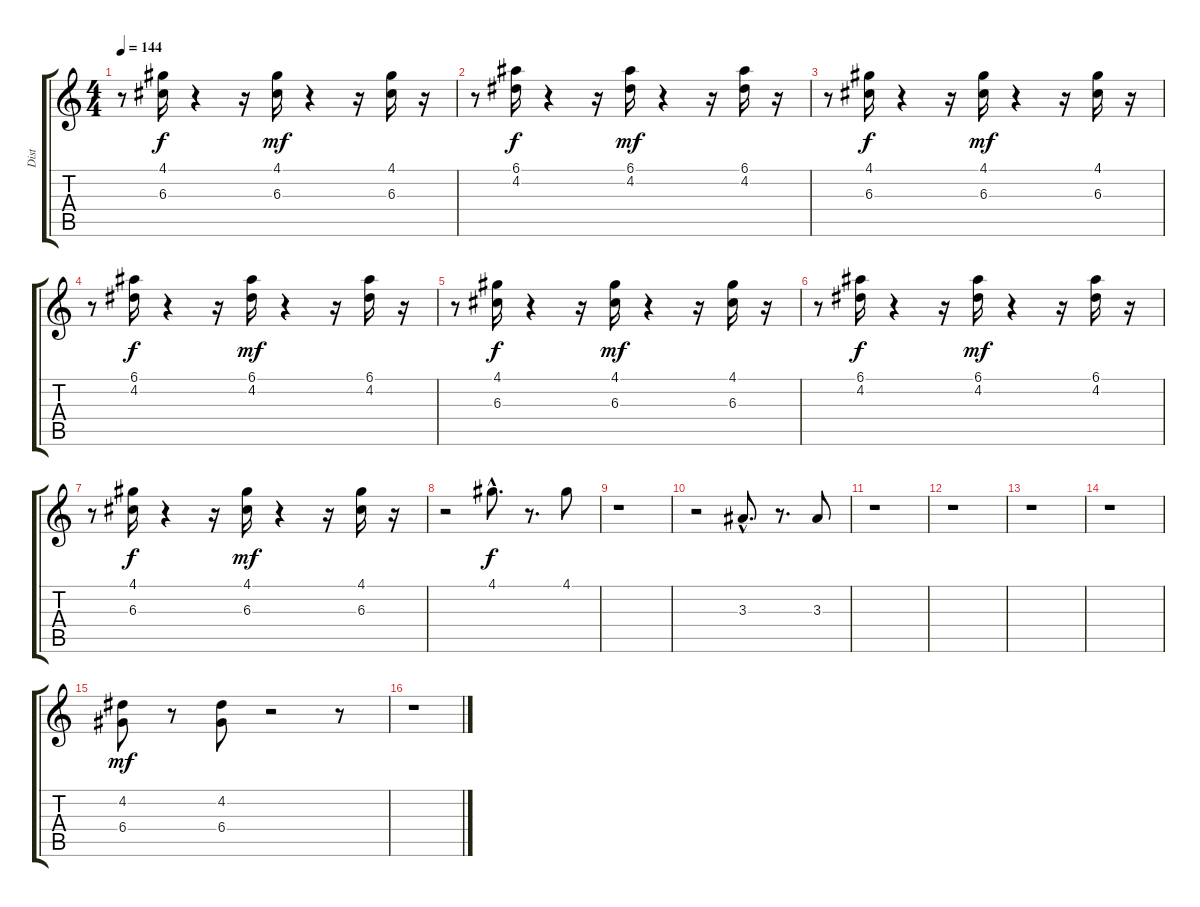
\track ("Dist" "Dist") {instrument distortionguitar}
\staff {score tabs}
\tuning (E4 B3 G3 D3 A2 E2) {hide}
\ts (4 4)
\tempo 144
\clef g2
\ks c
r.8{dy mf} (4.1 6.3).16{dy f} r.4 r.16 (4.1 6.3).16{dy mf} r.4 r.16 (4.1 6.3).16 r.16 |
r.8 (6.1 4.2).16{dy f} r.4 r.16 (6.1 4.2).16{dy mf} r.4 r.16 (6.1 4.2).16 r.16 |
r.8 (4.1 6.3).16{dy f} r.4 r.16 (4.1 6.3).16{dy mf} r.4 r.16 (4.1 6.3).16 r.16 |
r.8 (6.1 4.2).16{dy f} r.4 r.16 (6.1 4.2).16{dy mf} r.4 r.16 (6.1 4.2).16 r.16 |
r.8 (4.1 6.3).16{dy f} r.4 r.16 (4.1 6.3).16{dy mf} r.4 r.16 (4.1 6.3).16 r.16 |
r.8 (6.1 4.2).16{dy f} r.4 r.16 (6.1 4.2).16{dy mf} r.4 r.16 (6.1 4.2).16 r.16 |
r.8 (4.1 6.3).16{dy f} r.4 r.16 (4.1 6.3).16{dy mf} r.4 r.16 (4.1 6.3).16 r.16 |
r.2 4.1{hac}.8{d dy f} r.8{d} 4.1.8 |
r.1 |
r.2 3.3{hac}.8{d} r.8{d} 3.3.8 |
r.1 |
r.1 |
r.1 |
r.1 |
(4.2 6.4).8{dy mf} r.8 (4.2 6.4).8 r.2 r.8 |
r.1
